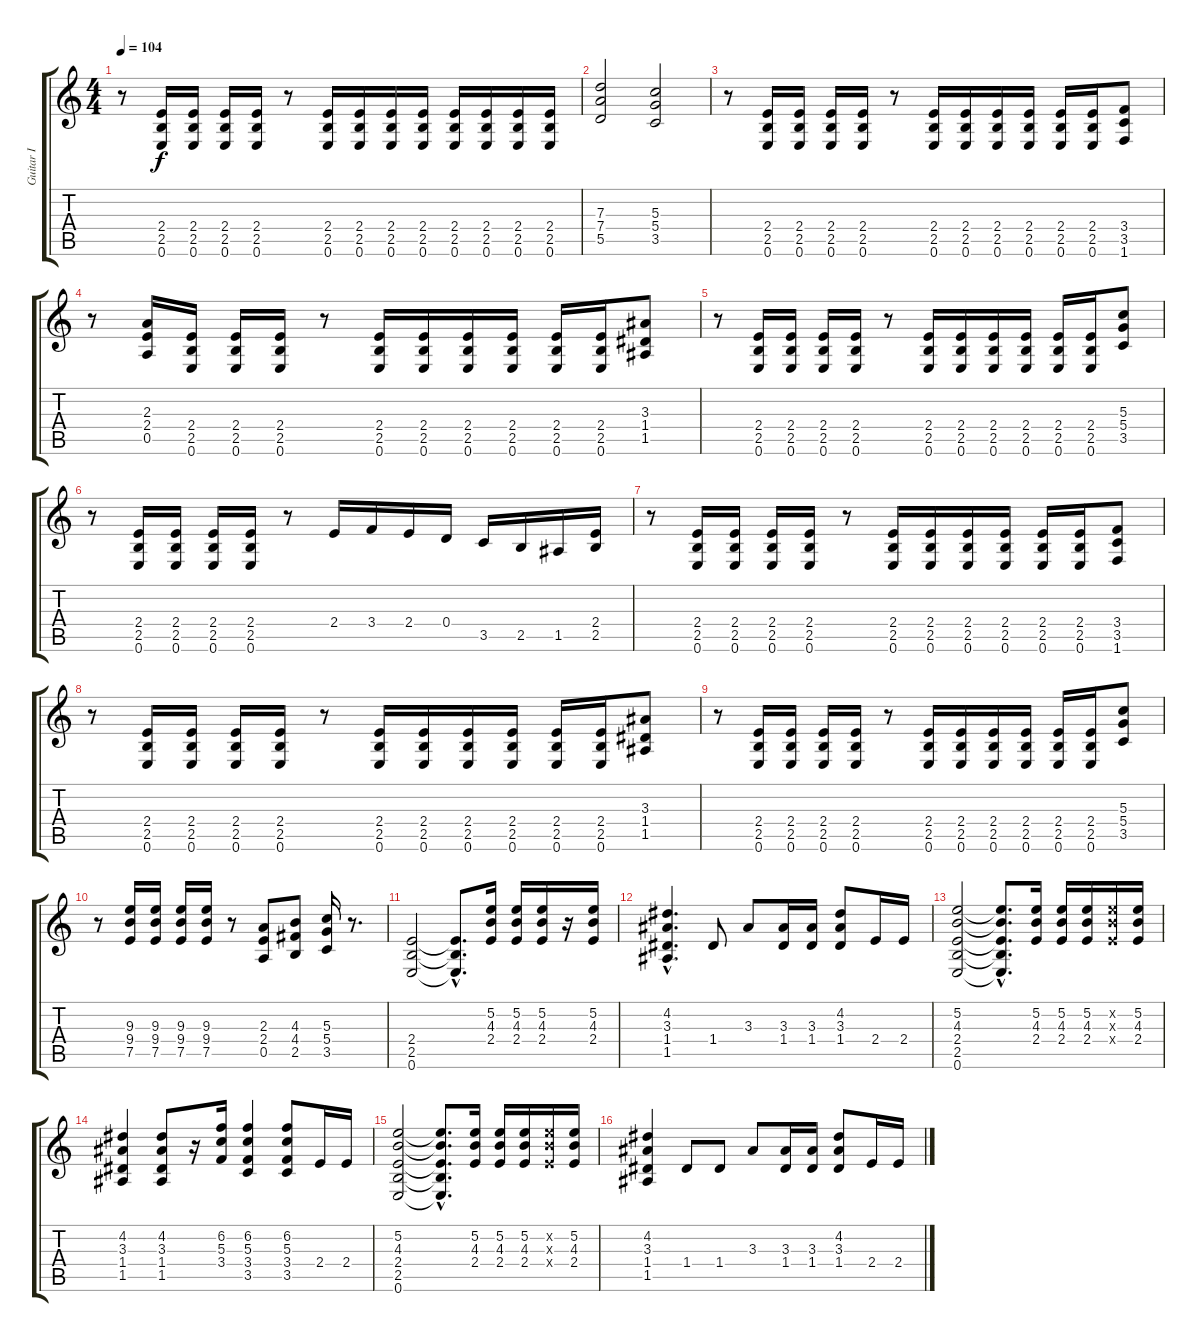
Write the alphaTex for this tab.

\track ("Guitar I" "Guitar I") {instrument overdrivenguitar}
\staff {score tabs}
\tuning (E4 B3 G3 D3 A2 E2) {hide}
\ts (4 4)
\tempo 104
\clef g2
\ks c
r.8{dy f} (2.4 2.5 0.6).16 (2.4 2.5 0.6).16 (2.4 2.5 0.6).16 (2.4 2.5 0.6).16 r.8 (2.4 2.5 0.6).16 (2.4 2.5 0.6).16 (2.4 2.5 0.6).16 (2.4 2.5 0.6).16 (2.4 2.5 0.6).16 (2.4 2.5 0.6).16 (2.4 2.5 0.6).16 (2.4 2.5 0.6).16 |
(7.3 7.4 5.5).2 (5.3 5.4 3.5).2 |
r.8 (2.4 2.5 0.6).16 (2.4 2.5 0.6).16 (2.4 2.5 0.6).16 (2.4 2.5 0.6).16 r.8 (2.4 2.5 0.6).16 (2.4 2.5 0.6).16 (2.4 2.5 0.6).16 (2.4 2.5 0.6).16 (2.4 2.5 0.6).16 (2.4 2.5 0.6).16 (3.4 3.5 1.6).8 |
r.8 (2.3 2.4 0.5).16 (2.4 2.5 0.6).16 (2.4 2.5 0.6).16 (2.4 2.5 0.6).16 r.8 (2.4 2.5 0.6).16 (2.4 2.5 0.6).16 (2.4 2.5 0.6).16 (2.4 2.5 0.6).16 (2.4 2.5 0.6).16 (2.4 2.5 0.6).16 (3.3 1.4 1.5).8 |
r.8 (2.4 2.5 0.6).16 (2.4 2.5 0.6).16 (2.4 2.5 0.6).16 (2.4 2.5 0.6).16 r.8 (2.4 2.5 0.6).16 (2.4 2.5 0.6).16 (2.4 2.5 0.6).16 (2.4 2.5 0.6).16 (2.4 2.5 0.6).16 (2.4 2.5 0.6).16 (5.3 5.4 3.5).8 |
r.8 (2.4 2.5 0.6).16 (2.4 2.5 0.6).16 (2.4 2.5 0.6).16 (2.4 2.5 0.6).16 r.8 2.4.16 3.4.16 2.4.16 0.4.16 3.5.16 2.5.16 1.5.16 (2.4 2.5).16 |
r.8 (2.4 2.5 0.6).16 (2.4 2.5 0.6).16 (2.4 2.5 0.6).16 (2.4 2.5 0.6).16 r.8 (2.4 2.5 0.6).16 (2.4 2.5 0.6).16 (2.4 2.5 0.6).16 (2.4 2.5 0.6).16 (2.4 2.5 0.6).16 (2.4 2.5 0.6).16 (3.4 3.5 1.6).8 |
r.8 (2.4 2.5 0.6).16 (2.4 2.5 0.6).16 (2.4 2.5 0.6).16 (2.4 2.5 0.6).16 r.8 (2.4 2.5 0.6).16 (2.4 2.5 0.6).16 (2.4 2.5 0.6).16 (2.4 2.5 0.6).16 (2.4 2.5 0.6).16 (2.4 2.5 0.6).16 (3.3 1.4 1.5).8 |
r.8 (2.4 2.5 0.6).16 (2.4 2.5 0.6).16 (2.4 2.5 0.6).16 (2.4 2.5 0.6).16 r.8 (2.4 2.5 0.6).16 (2.4 2.5 0.6).16 (2.4 2.5 0.6).16 (2.4 2.5 0.6).16 (2.4 2.5 0.6).16 (2.4 2.5 0.6).16 (5.3 5.4 3.5).8 |
r.8 (9.3 9.4 7.5).16 (9.3 9.4 7.5).16 (9.3 9.4 7.5).16 (9.3 9.4 7.5).16 r.8 (2.3 2.4 0.5).8 (4.3 4.4 2.5).8 (5.3 5.4 3.5).16 r.8{d} |
(2.4 2.5 0.6).2 (2.4{hac t} 2.5{hac t} 0.6{hac t}).8{d} (5.2 4.3 2.4).16 (5.2 4.3 2.4).16 (5.2 4.3 2.4).16 r.16 (5.2 4.3 2.4).16 |
(4.2{hac} 3.3{hac} 1.4{hac} 1.5{hac}).4{d} 1.4.8 3.3.8 (3.3 1.4).16 (3.3 1.4).16 (4.2 3.3 1.4).8 2.4.16 2.4.16 |
(5.2 4.3 2.4 2.5 0.6).2 (5.2{hac t} 4.3{hac t} 2.4{hac t} 2.5{hac t} 0.6{hac t}).8{d} (5.2 4.3 2.4).16 (5.2 4.3 2.4).16 (5.2 4.3 2.4).16 (5.2{x} 4.3{x} 2.4{x}).16 (5.2 4.3 2.4).16 |
(4.2 3.3 1.4 1.5).4 (4.2 3.3 1.4 1.5).8 r.16 (6.2 5.3 3.4).16 (6.2 5.3 3.4 3.5).4 (6.2 5.3 3.4 3.5).8 2.4.16 2.4.16 |
(5.2 4.3 2.4 2.5 0.6).2 (5.2{hac t} 4.3{hac t} 2.4{hac t} 2.5{hac t} 0.6{hac t}).8{d} (5.2 4.3 2.4).16 (5.2 4.3 2.4).16 (5.2 4.3 2.4).16 (5.2{x} 4.3{x} 2.4{x}).16 (5.2 4.3 2.4).16 |
(4.2 3.3 1.4 1.5).4 1.4.8 1.4.8 3.3.8 (3.3 1.4).16 (3.3 1.4).16 (4.2 3.3 1.4).8 2.4.16 2.4.16
